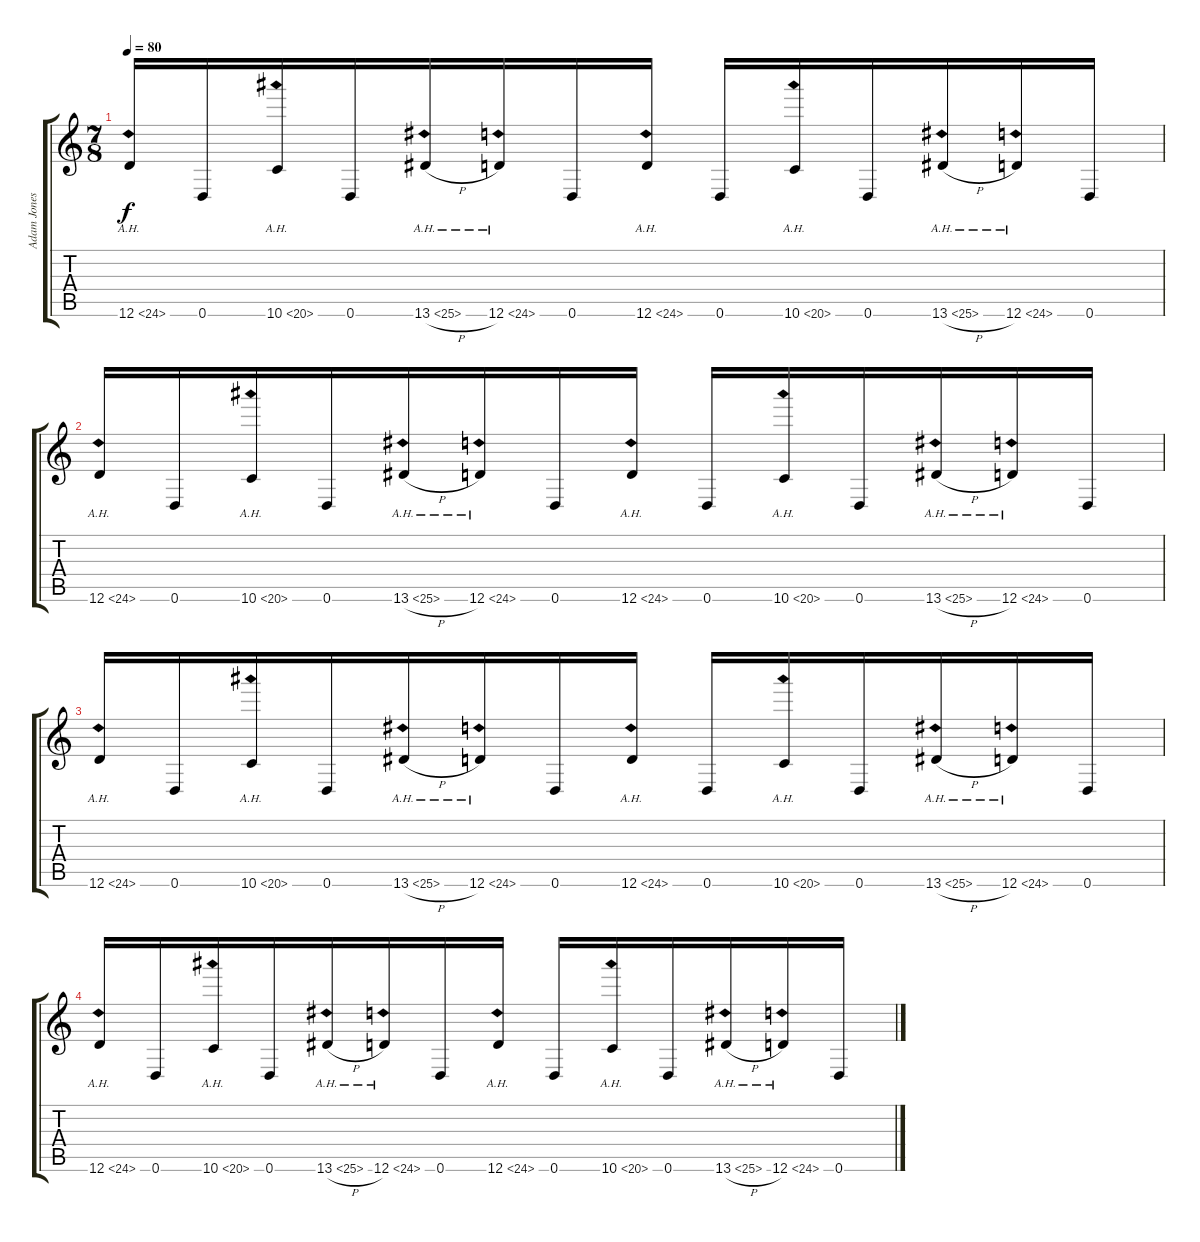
\track ("Adam Jones (right)" "Adam Jones") {instrument overdrivenguitar}
\staff {score tabs}
\tuning (E4 B3 G3 D3 A2 D2) {hide}
\ts (7 8)
\tempo 80
\clef g2
\ks c
12.6{ah 12}.16{dy f} 0.6.16 10.6{ah 10}.16 0.6.16 13.6{ah 12 h}.16 12.6{ah 12}.16 0.6.16 12.6{ah 12}.16 0.6.16 10.6{ah 10}.16 0.6.16 13.6{ah 12 h}.16 12.6{ah 12}.16 0.6.16 |
12.6{ah 12}.16 0.6.16 10.6{ah 10}.16 0.6.16 13.6{ah 12 h}.16 12.6{ah 12}.16 0.6.16 12.6{ah 12}.16 0.6.16 10.6{ah 10}.16 0.6.16 13.6{ah 12 h}.16 12.6{ah 12}.16 0.6.16 |
12.6{ah 12}.16 0.6.16 10.6{ah 10}.16 0.6.16 13.6{ah 12 h}.16 12.6{ah 12}.16 0.6.16 12.6{ah 12}.16 0.6.16 10.6{ah 10}.16 0.6.16 13.6{ah 12 h}.16 12.6{ah 12}.16 0.6.16 |
12.6{ah 12}.16 0.6.16 10.6{ah 10}.16 0.6.16 13.6{ah 12 h}.16 12.6{ah 12}.16 0.6.16 12.6{ah 12}.16 0.6.16 10.6{ah 10}.16 0.6.16 13.6{ah 12 h}.16 12.6{ah 12}.16 0.6.16
